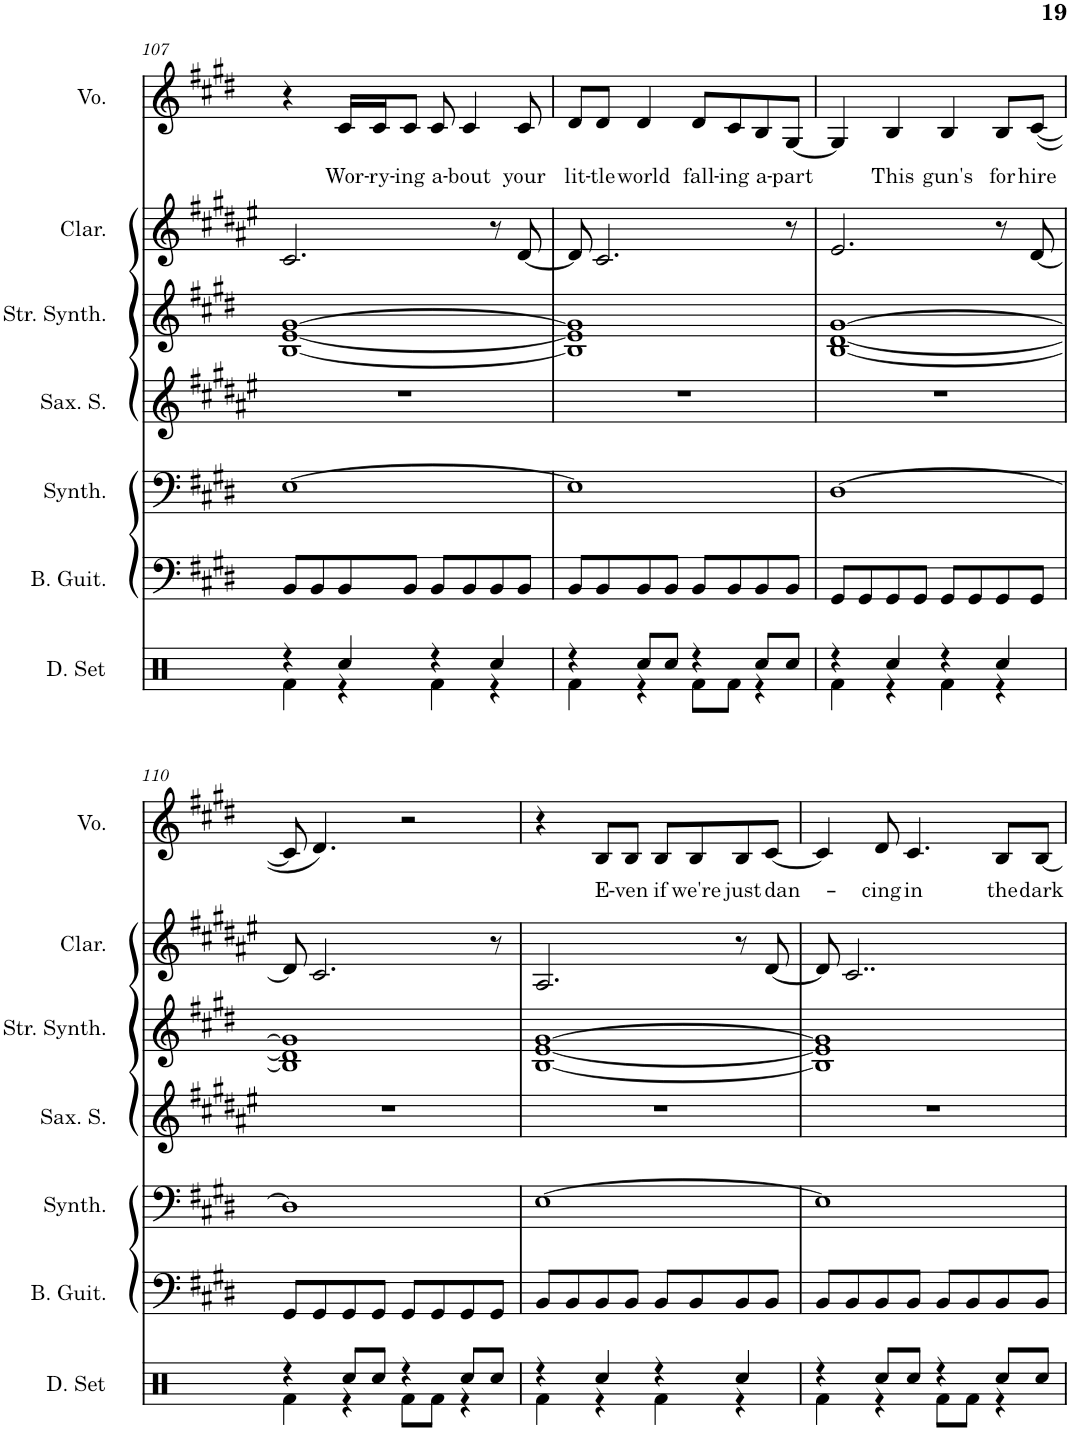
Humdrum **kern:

**kern	**kern	**kern	**kern	**kern	**kern	**kern	**text
*part7	*part6	*part5	*part4	*part3	*part2	*part1	*part1
*staff7	*staff6	*staff5	*staff4	*staff3	*staff2	*staff1	*staff1
*I"Drumset	*I"Bass Guitar	*I"Bass Synthesizer	*I"Saxophone soprano	*I"String Synthesizer	*I"Clarinette	*I"Voice	*
*I'D. Set	*I'B. Guit.	*I'Synth.	*I'Sax. S.	*I'Str. Synth.	*I'Clar.	*I'Vo.	*
!!LO:PB:g=z
*clefX	*clefF4	*clefF4	*clefG2	*clefG2	*clefG2	*clefG2	*
*	*Trd7c12	*	*Trd1c2	*	*Trd1c2	*	*
*k[]	*k[f#c#g#d#]	*k[f#c#g#d#]	*k[f#c#g#d#a#e#]	*k[f#c#g#d#]	*k[f#c#g#d#a#e#]	*k[f#c#g#d#]	*
*M4/4	*M4/4	*M4/4	*M4/4	*M4/4	*M4/4	*M4/4	*
=107	=107	=107	=107	=107	=107	=107	=107
*^	*	*	*	*	*	*	*
4r	4Rf\	8BB/L	[1E	1r	[1B [1e [1g#	2.c#/	4r	.
.	.	8BB/	.	.	.	.	.	.
!	!	!	!	!	!	!	!	!LO:LY:b
4Rcc/	4r	8BB/	.	.	.	.	16c#/LL	Wor-
!	!	!	!	!	!	!	!	!LO:LY:b
.	.	.	.	.	.	.	16c#/J	-ry-
!	!	!	!	!	!	!	!	!LO:LY:b
.	.	8BB/J	.	.	.	.	8c#/J	-ing
!	!	!	!	!	!	!	!	!LO:LY:b
4r	4Rf\	8BB/L	.	.	.	.	8c#/	a-
!	!	!	!	!	!	!	!	!LO:LY:b
.	.	8BB/	.	.	.	.	4c#/	-bout
4Rcc/	4r	8BB/	.	.	.	8r	.	.
!	!	!	!	!	!	!	!	!LO:LY:b
.	.	8BB/J	.	.	.	[8d#/	8c#/	your
=108	=108	=108	=108	=108	=108	=108	=108	=108
!	!	!	!	!	!	!	!	!LO:LY:b
4r	4Rf\	8BB/L	1E]	1r	1B] 1e] 1g#]	8d#/]	8d#/L	lit-
!	!	!	!	!	!	!	!	!LO:LY:b
.	.	8BB/	.	.	.	2.c#/	8d#/J	-tle
!	!	!	!	!	!	!	!	!LO:LY:b
8Rcc/L	4r	8BB/	.	.	.	.	4d#/	world
8Rcc/J	.	8BB/J	.	.	.	.	.	.
!	!	!	!	!	!	!	!	!LO:LY:b
4r	8Rf\L	8BB/L	.	.	.	.	8d#/L	fall-
!	!	!	!	!	!	!	!	!LO:LY:b
.	8Rf\J	8BB/	.	.	.	.	8c#/	-ing
!	!	!	!	!	!	!	!	!LO:LY:b
8Rcc/L	4r	8BB/	.	.	.	.	8B/	a-
!	!	!	!	!	!	!	!	!LO:LY:b
8Rcc/J	.	8BB/J	.	.	.	8r	[8G#/J	-part
=109	=109	=109	=109	=109	=109	=109	=109	=109
4r	4Rf\	8GG#/L	[1D#	1r	[1B [1d# [1g#	2.e#/	4G#/]	.
.	.	8GG#/	.	.	.	.	.	.
!	!	!	!	!	!	!	!	!LO:LY:b
4Rcc/	4r	8GG#/	.	.	.	.	4B/	This
.	.	8GG#/J	.	.	.	.	.	.
!	!	!	!	!	!	!	!	!LO:LY:b
4r	4Rf\	8GG#/L	.	.	.	.	4B/	gun's
.	.	8GG#/	.	.	.	.	.	.
!	!	!	!	!	!	!	!	!LO:LY:b
4Rcc/	4r	8GG#/	.	.	.	8r	8B/L	for
!	!	!	!	!	!	!	!	!LO:LY:b
.	.	8GG#/J	.	.	.	[8d#/	([8c#/J	hire
!!LO:LB:g=z
=110	=110	=110	=110	=110	=110	=110	=110	=110
4r	4Rf\	8GG#/L	1D#]	1r	1B] 1d#] 1g#]	8d#/]	8c#/]	.
.	.	8GG#/	.	.	.	2.c#/	4.d#/)	.
8Rcc/L	4r	8GG#/	.	.	.	.	.	.
8Rcc/J	.	8GG#/J	.	.	.	.	.	.
4r	8Rf\L	8GG#/L	.	.	.	.	2r	.
.	8Rf\J	8GG#/	.	.	.	.	.	.
8Rcc/L	4r	8GG#/	.	.	.	.	.	.
8Rcc/J	.	8GG#/J	.	.	.	8r	.	.
=111	=111	=111	=111	=111	=111	=111	=111	=111
4r	4Rf\	8BB/L	[1E	1r	[1B [1e [1g#	2.A#/	4r	.
.	.	8BB/	.	.	.	.	.	.
!	!	!	!	!	!	!	!	!LO:LY:b
4Rcc/	4r	8BB/	.	.	.	.	8B/L	E-
!	!	!	!	!	!	!	!	!LO:LY:b
.	.	8BB/J	.	.	.	.	8B/J	-ven
!	!	!	!	!	!	!	!	!LO:LY:b
4r	4Rf\	8BB/L	.	.	.	.	8B/L	if
!	!	!	!	!	!	!	!	!LO:LY:b
.	.	8BB/	.	.	.	.	8B/	we're
!	!	!	!	!	!	!	!	!LO:LY:b
4Rcc/	4r	8BB/	.	.	.	8r	8B/	just
!	!	!	!	!	!	!	!	!LO:LY:b
.	.	8BB/J	.	.	.	[8d#/	[8c#/J	dan-
=112	=112	=112	=112	=112	=112	=112	=112	=112
4r	4Rf\	8BB/L	1E]	1r	1B] 1e] 1g#]	8d#/]	4c#/]	.
.	.	8BB/	.	.	.	2..c#/	.	.
!	!	!	!	!	!	!	!	!LO:LY:b
8Rcc/L	4r	8BB/	.	.	.	.	8d#/	-cing
!	!	!	!	!	!	!	!	!LO:LY:b
8Rcc/J	.	8BB/J	.	.	.	.	4.c#/	in
4r	8Rf\L	8BB/L	.	.	.	.	.	.
.	8Rf\J	8BB/	.	.	.	.	.	.
!	!	!	!	!	!	!	!	!LO:LY:b
8Rcc/L	4r	8BB/	.	.	.	.	8B/L	the
!	!	!	!	!	!	!	!	!LO:LY:b
8Rcc/J	.	8BB/J	.	.	.	.	[8B/J	dark
*v	*v	*	*	*	*	*	*	*
=	=	=	=	=	=	=	=
*-	*-	*-	*-	*-	*-	*-	*-
